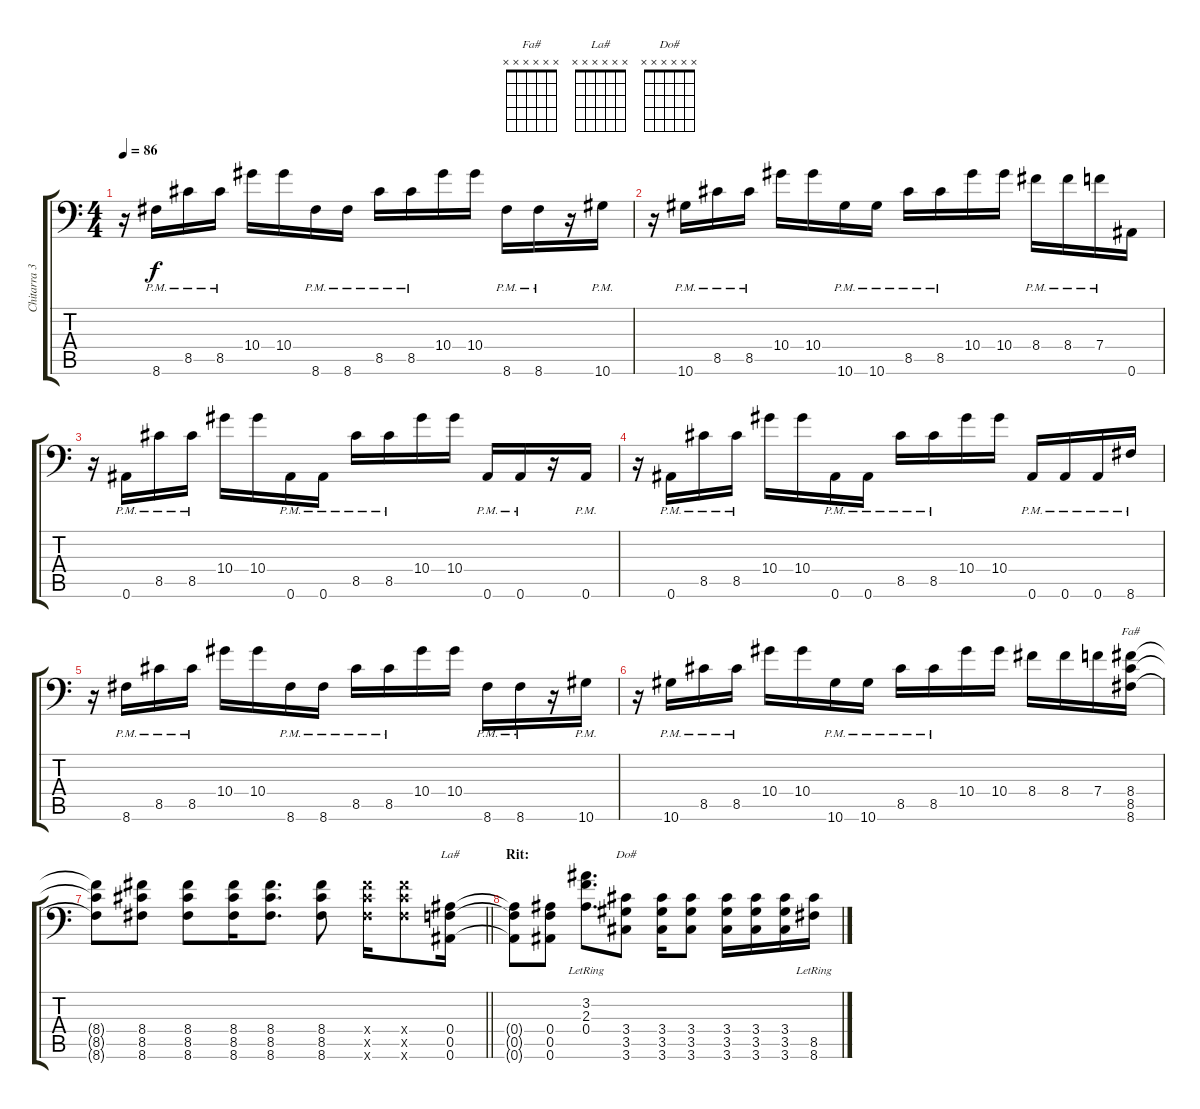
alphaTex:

\track ("Chitarra 3" "Chitarra 3") {instrument distortionguitar}
\staff {score tabs}
\tuning (C4 G3 Eb3 Bb2 F2 Bb1) {hide}
\chord ("Fa#" x x x x x x)
\chord ("La#" x x x x x x)
\chord ("Do#" x x x x x x)
\ts (4 4)
\tempo 86
\clef f4
\ks c
r.16{dy f} 8.6{pm}.16 8.5{pm}.16 8.5{pm}.16 10.4.16 10.4.16 8.6{pm}.16 8.6{pm}.16 8.5{pm}.16 8.5{pm}.16 10.4.16 10.4.16 8.6{pm}.16 8.6{pm}.16 r.16 10.6{pm}.16 |
r.16 10.6{pm}.16 8.5{pm}.16 8.5{pm}.16 10.4.16 10.4.16 10.6{pm}.16 10.6{pm}.16 8.5{pm}.16 8.5{pm}.16 10.4.16 10.4.16 8.4{pm}.16 8.4{pm}.16 7.4{pm}.16 0.6.16 |
r.16 0.6{pm}.16 8.5{pm}.16 8.5{pm}.16 10.4.16 10.4.16 0.6{pm}.16 0.6{pm}.16 8.5{pm}.16 8.5{pm}.16 10.4.16 10.4.16 0.6{pm}.16 0.6{pm}.16 r.16 0.6{pm}.16 |
r.16 0.6{pm}.16 8.5{pm}.16 8.5{pm}.16 10.4.16 10.4.16 0.6{pm}.16 0.6{pm}.16 8.5{pm}.16 8.5{pm}.16 10.4.16 10.4.16 0.6{pm}.16 0.6{pm}.16 0.6{pm}.16 8.6{pm}.16 |
r.16 8.6{pm}.16 8.5{pm}.16 8.5{pm}.16 10.4.16 10.4.16 8.6{pm}.16 8.6{pm}.16 8.5{pm}.16 8.5{pm}.16 10.4.16 10.4.16 8.6{pm}.16 8.6{pm}.16 r.16 10.6{pm}.16 |
r.16 10.6{pm}.16 8.5{pm}.16 8.5{pm}.16 10.4.16 10.4.16 10.6{pm}.16 10.6{pm}.16 8.5{pm}.16 8.5{pm}.16 10.4.16 10.4.16 8.4.16 8.4.16 7.4.16 (8.4 8.5 8.6).16{ch "Fa#"} |
\barLineRight lightlight
(8.4{t} 8.5{t} 8.6{t}).8 (8.4 8.5 8.6).8 (8.4 8.5 8.6).8 (8.4 8.5 8.6).16 (8.4 8.5 8.6).8{d} (8.4 8.5 8.6).8 (8.4{x} 8.5{x} 8.6{x}).16 (8.4{x} 8.5{x} 8.6{x}).8 (0.4 0.5 0.6).16{ch "La#"} |
\section ("" "Rit:")
(0.4{t} 0.5{t} 0.6{t}).8 (0.4 0.5 0.6).8 (3.2{lr} 2.3{lr} 0.4{lr}).8{d} (3.4 3.5 3.6).8{ch "Do#"} (3.4 3.5 3.6).16 (3.4 3.5 3.6).8 (3.4 3.5 3.6).16 (3.4 3.5 3.6).16 (3.4 3.5 3.6).16 (8.5{lr} 8.6{lr}).16
